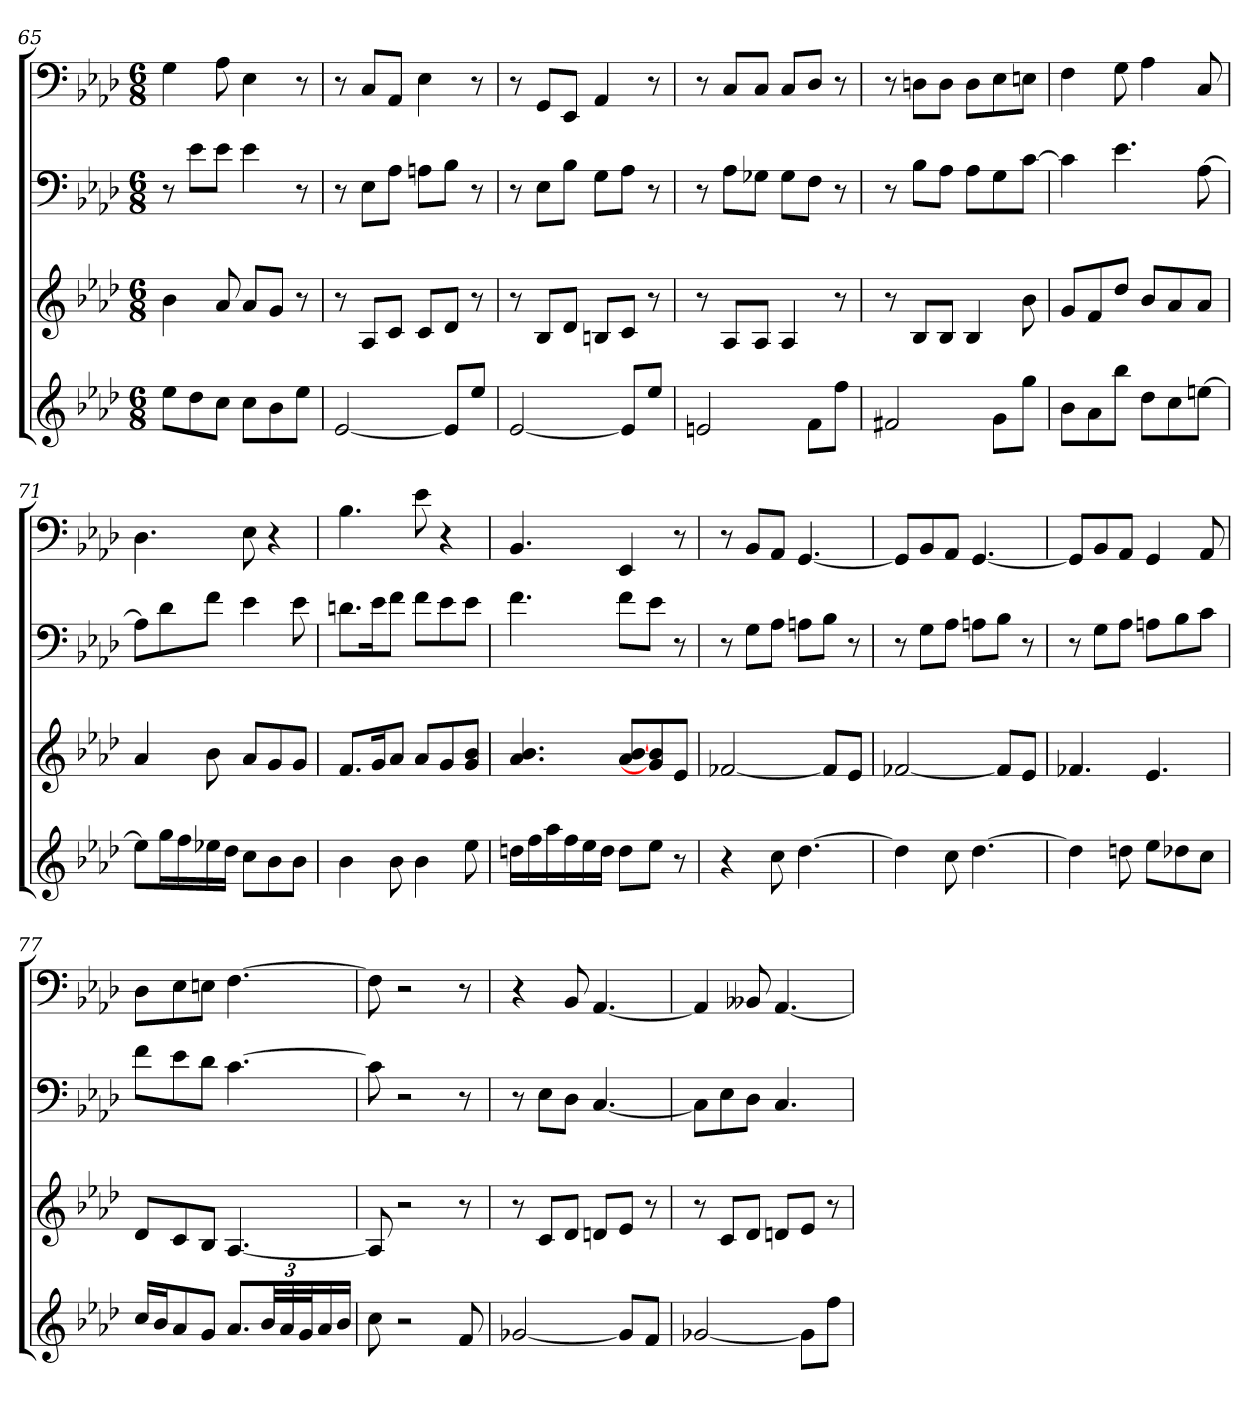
**kern	**kern	**kern	**kern
*part4	*part3	*part2	*part1
*staff4	*staff3	*staff2	*staff1
*k[b-e-a-d-]	*k[b-e-a-d-]	*k[b-e-a-d-]	*k[b-e-a-d-]
*A-:	*A-:	*A-:	*A-:
*M6/8	*M6/8	*M6/8	*M6/8
=65	=65	=65	=65
8ee-L	4b-	8r	4G
8dd-	.	8e-L	.
8ccJ	8a-	8e-J	8A-
8ccL	8a-L	4e-	4E-
8b-	8gJ	.	.
8ee-J	8r	8r	8r
=66	=66	=66	=66
[2e-	8r	8r	8r
.	8A-L	8E-L	8CL
.	8cJ	8A-J	8AA-J
.	8cL	8AnL	4E-
8e-L]	8d-J	8B-J	.
8ee-J	8r	8r	8r
=67	=67	=67	=67
[2e-	8r	8r	8r
.	8B-L	8E-L	8GGL
.	8d-J	8B-J	8EE-J
.	8BnL	8GL	4AA-
8e-L]	8cJ	8A-J	.
8ee-J	8r	8r	8r
=68	=68	=68	=68
2en	8r	8r	8r
.	8A-L	8A-L	8CL
.	8A-J	8G-XJ	8CJ
.	4A-	8G-L	8CL
8fL	.	8FJ	8D-J
8ffJ	8r	8r	8r
=69	=69	=69	=69
2f#X	8r	8r	8r
.	8B-L	8B-L	8DnL
.	8B-J	8A-J	8DJ
.	4B-	8A-L	8DL
8gL	.	8G	8E-
8ggJ	8b-	[8cJ	8EnJ
=70	=70	=70	=70
8b-L	8gL	4c]	4F
8a-	8f	.	.
8bb-J	8dd-J	4.e-	8G
8dd-L	8b-L	.	4A-
8cc	8a-	.	.
[8eenJ	8a-J	[8A-	8C
=71	=71	=71	=71
8eeL]	4a-	8A-L]	4.D-
16ggL	.	8d-	.
16ff	.	.	.
16ee-X	8b-	8fJ	.
16dd-JJ	.	.	.
8ccL	8a-L	4e-	8E-
8b-	8g	.	4r
8b-J	8gJ	8e-	.
=72	=72	=72	=72
4b-	8.fL	8.dnL	4.B-
.	16gK	16e-K	.
8b-	8a-J	8fJ	.
4b-	8a-L	8fL	8e-
.	8g	8e-	4r
8ee-	8g 8b-J	8e-J	.
=73	=73	=73	=73
16ddnLL	4.a- 4.b-	4.f	4.BB-
16ff	.	.	.
16aa-	.	.	.
16ff	.	.	.
16ee-	.	.	.
16ddJJ	.	.	.
8ddL	8a- [8b-L	8fL	4EE-
8ee-J	8g] 8b-	8e-J	.
8r	8e-J	8r	8r
=74	=74	=74	=74
4r	[2f-X	8r	8r
.	.	8GL	8BB-L
8cc	.	8A-J	8AA-J
[4.dd-	.	8AnL	[4.GG
.	8f-L]	8B-J	.
.	8e-J	8r	.
=75	=75	=75	=75
4dd-]	[2f-X	8r	8GGL]
.	.	8GL	8BB-
8cc	.	8A-J	8AA-J
[4.dd-	.	8AnL	[4.GG
.	8f-L]	8B-J	.
.	8e-J	8r	.
=76	=76	=76	=76
4dd-]	4.f-X	8r	8GGL]
.	.	8GL	8BB-
8ddn	.	8A-J	8AA-J
8ee-L	4.e-	8AnL	4GG
8dd-X	.	8B-	.
8ccJ	.	8cJ	8AA-
=77	=77	=77	=77
16ccLL	8d-L	8fL	8D-L
16b-J	.	.	.
8a-	8c	8e-	8E-
8gJ	8B-J	8d-J	8EnJ
8.a-L	[4.A-	[4.c	[4.F
48b-LL	.	.	.
48a-	.	.	.
48gJ	.	.	.
16a-	.	.	.
16b-JJ	.	.	.
=78	=78	=78	=78
8cc	8A-]	8c]	8F]
2r	2r	2r	2r
8f	8r	8r	8r
=79	=79	=79	=79
[2g-X	8r	8r	4r
.	8cL	8E-L	.
.	8d-J	8D-J	8BB-
.	8dnL	[4.C	[4.AA-
8g-L]	8e-J	.	.
8fJ	8r	.	.
=80	=80	=80	=80
[2g-X	8r	8CL]	4AA-]
.	8cL	8E-	.
.	8d-J	8D-J	8BB--X
.	8dnL	4.C	[4.AA-
8g-L]	8e-J	.	.
8ffJ	8r	.	.
=	=	=	=
*-	*-	*-	*-
